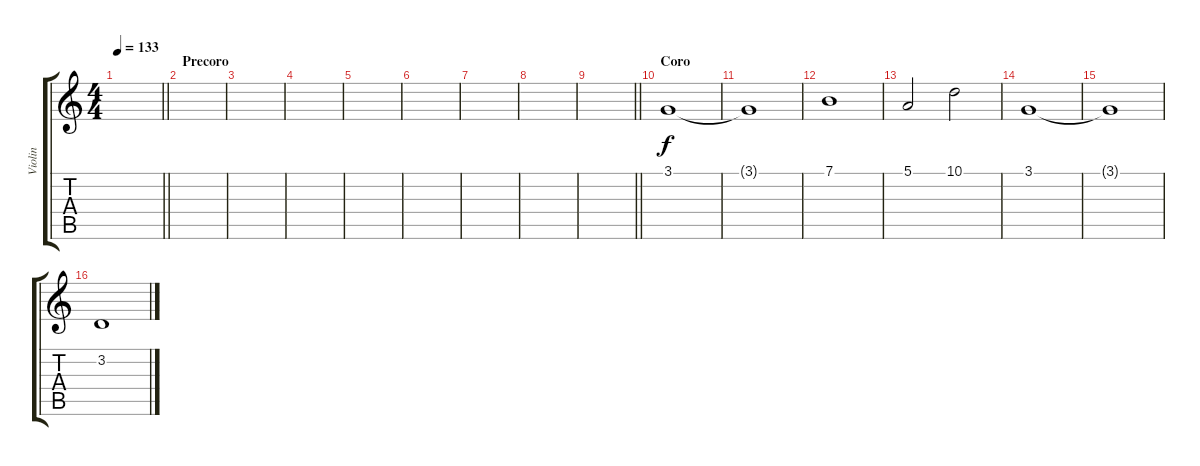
\track ("Violin" "Violin") {instrument violin}
\staff {score tabs}
\tuning (E4 B3 G3 D3 A2 E2) {hide}
\ts (4 4)
\tempo 133
\clef g2
\barLineRight lightlight
\ks c
|
\section ("" "Precoro")
|
|
|
|
|
|
|
\barLineRight lightlight
|
\section ("" "Coro")
3.1.1 |
3.1{t}.1{dy f} |
7.1.1 |
5.1.2 10.1.2 |
3.1.1 |
3.1{t}.1 |
3.2.1
